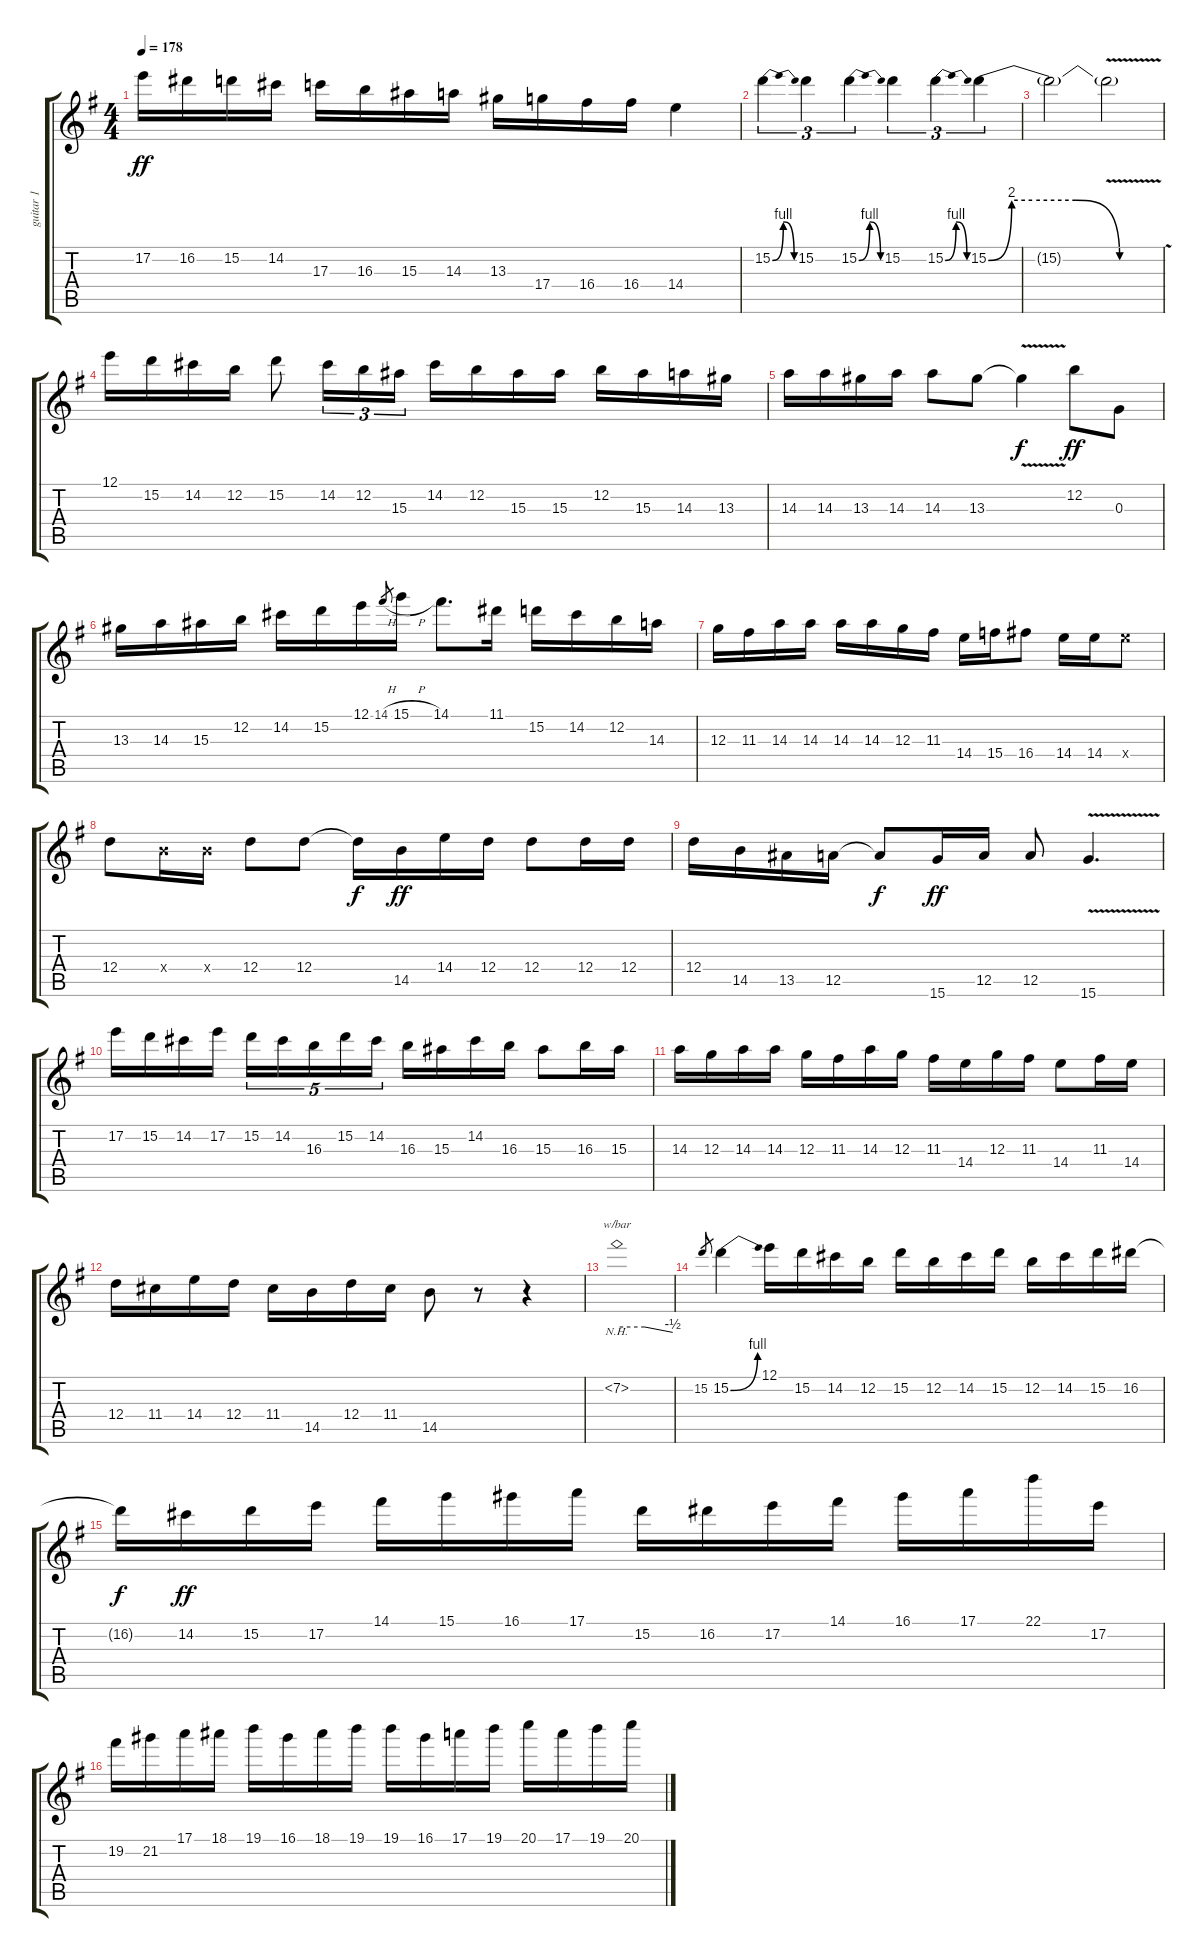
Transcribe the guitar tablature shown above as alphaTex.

\track ("guitar 1" "guitar 1") {instrument overdrivenguitar}
\staff {score tabs}
\tuning (E4 B3 G3 D3 A2 E2) {hide}
\ts (4 4)
\tempo 178
\clef g2
\ks eminor
17.2.16{dy ff} 16.2.16 15.2.16 14.2.16 17.3.16 16.3.16 15.3.16 14.3.16 13.3.16 17.4.16 16.4.16 16.4.16 14.4.4 |
15.2{be (bendrelease 0 0 15 4 45 4 60 0)}.4{tu (3 2)} 15.2.4{tu (3 2)} 15.2{be (bendrelease 0 0 15 4 45 4 60 0)}.4{tu (3 2)} 15.2.4{tu (3 2)} 15.2{be (bendrelease 0 0 15 4 45 4 60 0)}.4{tu (3 2)} 15.2{be (custom 0 0 8 8 15 8 30 8 45 0 60 0)}.4{tu (3 2)} |
15.2{t}.2 15.2{v t}.2 |
12.1.16 15.2.16 14.2.16 12.2.16 15.2.8 14.2.16{tu (3 2)} 12.2.16{tu (3 2)} 15.3.16{tu (3 2)} 14.2.16 12.2.16 15.3.16 15.3.16 12.2.16 15.3.16 14.3.16 13.3.16 |
14.3.16 14.3.16 13.3.16 14.3.16 14.3.8 13.3.8 13.3{v t}.4{dy f} 12.2.8{dy ff} 0.3.8 |
13.3.16 14.3.16 15.3.16 12.2.16 14.2.16 15.2.16 12.1.16 14.1{h}.8{gr} 15.1{h}.16 14.1.8{d} 11.1.16 15.2.16 14.2.16 12.2.16 14.3.16 |
12.3.16 11.3.16 14.3.16 14.3.16 14.3.16 14.3.16 12.3.16 11.3.16 14.4.16 15.4.16 16.4.8 14.4.16 14.4.16 14.4{x}.8 |
12.4.8 9.4{x}.16 9.4{x}.16 12.4.8 12.4.8 12.4{t}.16{dy f} 14.5.16{dy ff} 14.4.16 12.4.16 12.4.8 12.4.16 12.4.16 |
12.4.16 14.5.16 13.5.16 12.5.16 12.5{t}.8{dy f} 15.6.16{dy ff} 12.5.16 12.5.8 15.6{v}.4{d} |
17.2.16 15.2.16 14.2.16 17.2.16 15.2.16{tu (5 4)} 14.2.16{tu (5 4)} 16.3.16{tu (5 4)} 15.2.16{tu (5 4)} 14.2.16{tu (5 4)} 16.3.16 15.3.16 14.2.16 16.3.16 15.3.8 16.3.16 15.3.16 |
14.3.16 12.3.16 14.3.16 14.3.16 12.3.16 11.3.16 14.3.16 12.3.16 11.3.16 14.4.16 12.3.16 11.3.16 14.4.8 11.3.16 14.4.16 |
12.4.16 11.4.16 14.4.16 12.4.16 11.4.16 14.5.16 12.4.16 11.4.16 14.5.8 r.8 r.4 |
7.2{nh}.1{tbe (custom default 0 0 30 0 60 -2)} |
15.2.8{gr} 15.2{be (bend 0 0 60 4)}.4 12.1.16 15.2.16 14.2.16 12.2.16 15.2.16 12.2.16 14.2.16 15.2.16 12.2.16 14.2.16 15.2.16 16.2.16 |
16.2{t}.16{dy f} 14.2.16{dy ff} 15.2.16 17.2.16 14.1.16 15.1.16 16.1.16 17.1.16 15.2.16 16.2.16 17.2.16 14.1.16 16.1.16 17.1.16 22.1.16 17.2.16 |
19.2.16 21.2.16 17.1.16 18.1.16 19.1.16 16.1.16 18.1.16 19.1.16 19.1.16 16.1.16 17.1.16 19.1.16 20.1.16 17.1.16 19.1.16 20.1.16
